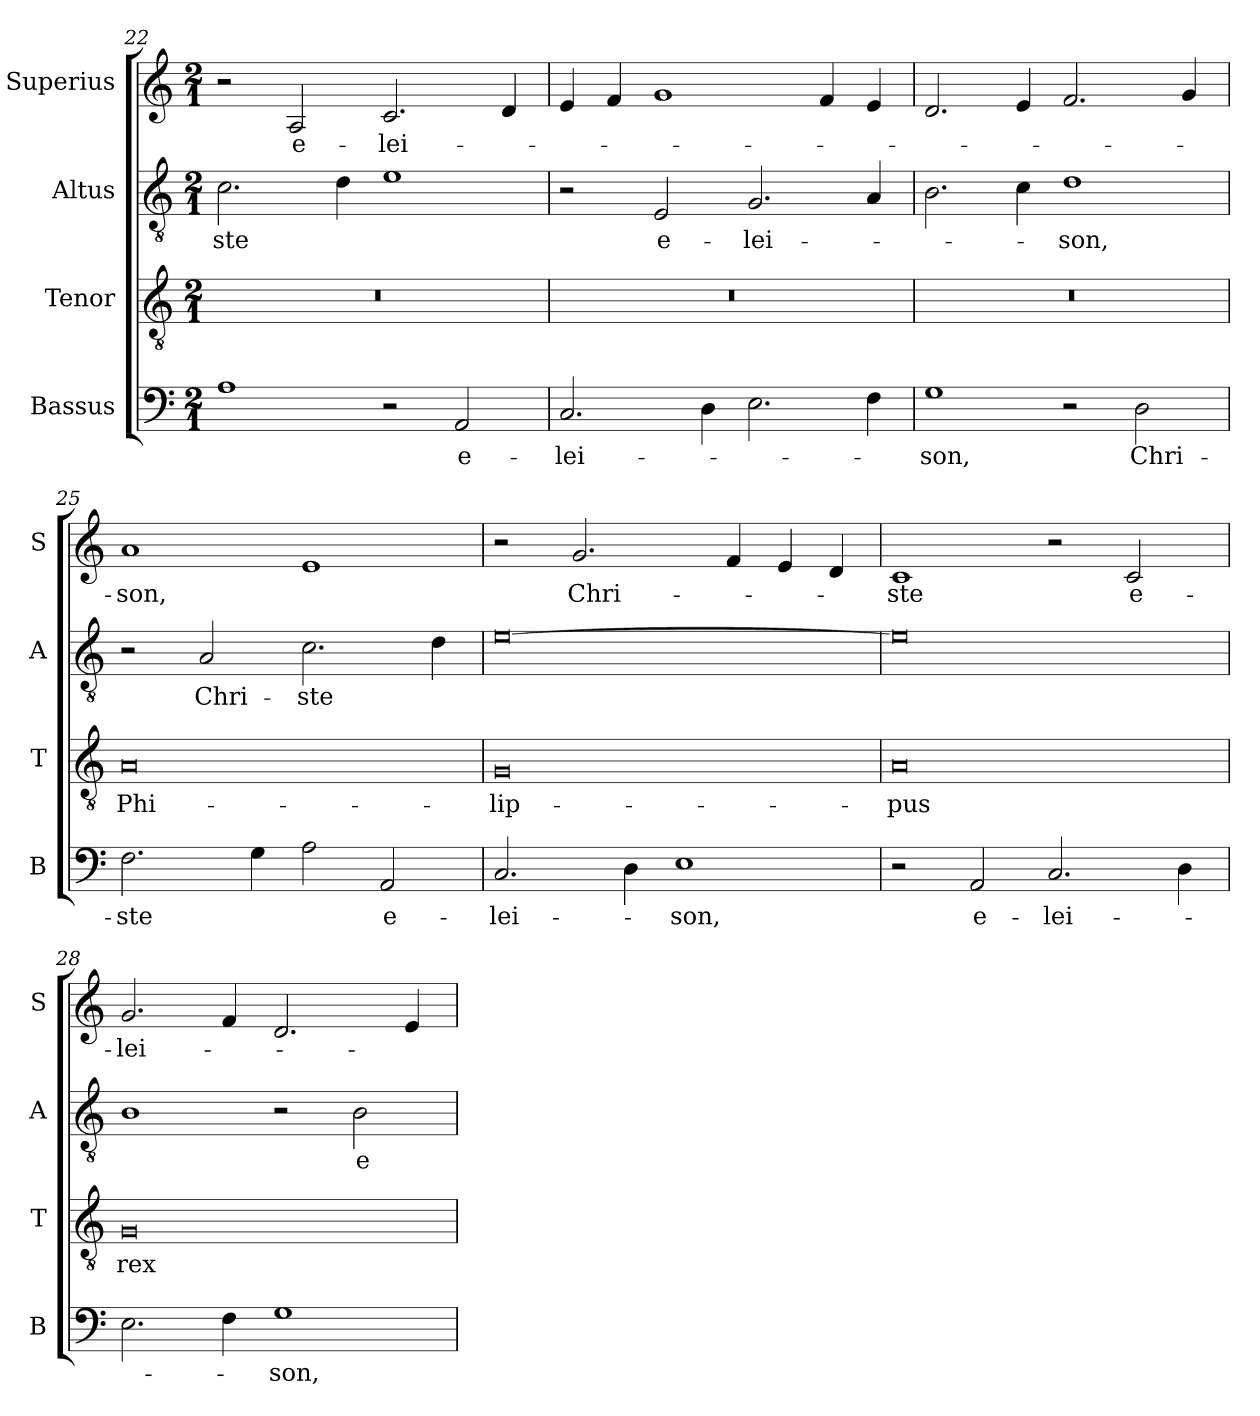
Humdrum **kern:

**kern	**text	**kern	**text	**kern	**text	**kern	**text
*part4	*part4	*part3	*part3	*part2	*part2	*part1	*part1
*staff4	*staff4	*staff3	*staff3	*staff2	*staff2	*staff1	*staff1
*I"Bassus	*	*I"Tenor	*	*I"Altus	*	*I"Superius	*
*I'B	*	*I'T	*	*I'A	*	*I'S	*
*clefF4	*	*clefGv2	*	*clefGv2	*	*clefG2	*
*k[]	*	*k[]	*	*k[]	*	*k[]	*
*M2/1	*	*M2/1	*	*M2/1	*	*M2/1	*
=22	=22	=22	=22	=22	=22	=22	=22
1A	.	0r	.	2.c\	-ste	2r	.
.	.	.	.	.	.	2A/	e-
.	.	.	.	4d\	.	.	.
2r	.	.	.	1e	.	2.c/	-lei-
2AA/	e-	.	.	.	.	.	.
.	.	.	.	.	.	4d/	.
=23	=23	=23	=23	=23	=23	=23	=23
2.C/	-lei-	0r	.	2r	.	4e/	.
.	.	.	.	.	.	4f/	.
.	.	.	.	2E/	e-	1g	.
4D\	.	.	.	.	.	.	.
2.E\	.	.	.	2.G/	-lei-	.	.
.	.	.	.	.	.	4f/	.
4F\	.	.	.	4A/	.	4e/	.
=24	=24	=24	=24	=24	=24	=24	=24
1G	-son,	0r	.	2.B\	.	2.d/	.
.	.	.	.	4c\	.	4e/	.
2r	.	.	.	1d	-son,	2.f/	.
2D\	Chri-	.	.	.	.	.	.
.	.	.	.	.	.	4g/	.
=25	=25	=25	=25	=25	=25	=25	=25
2.F\	-ste	0A	Phi-	2r	.	1a	-son,
.	.	.	.	2A/	Chri-	.	.
4G\	.	.	.	.	.	.	.
2A\	.	.	.	2.c\	-ste	1e	.
2AA/	e-	.	.	.	.	.	.
.	.	.	.	4d\	.	.	.
=26	=26	=26	=26	=26	=26	=26	=26
2.C/	-lei-	0G	-lip-	[0e	.	2r	.
.	.	.	.	.	.	2.g/	Chri-
4D\	.	.	.	.	.	.	.
1E	-son,	.	.	.	.	.	.
.	.	.	.	.	.	4f/	.
.	.	.	.	.	.	4e/	.
.	.	.	.	.	.	4d/	.
=27	=27	=27	=27	=27	=27	=27	=27
2r	.	0A	-pus	0e]	.	1c	-ste
2AA/	e-	.	.	.	.	.	.
2.C/	-lei-	.	.	.	.	2r	.
.	.	.	.	.	.	2c/	e-
4D\	.	.	.	.	.	.	.
=28	=28	=28	=28	=28	=28	=28	=28
2.E\	.	0G	rex	1B	.	2.g/	-lei-
4F\	.	.	.	.	.	4f/	.
1G	-son,	.	.	2r	.	2.d/	.
.	.	.	.	2B\	e-	.	.
.	.	.	.	.	.	4e/	.
=	=	=	=	=	=	=	=
*-	*-	*-	*-	*-	*-	*-	*-
